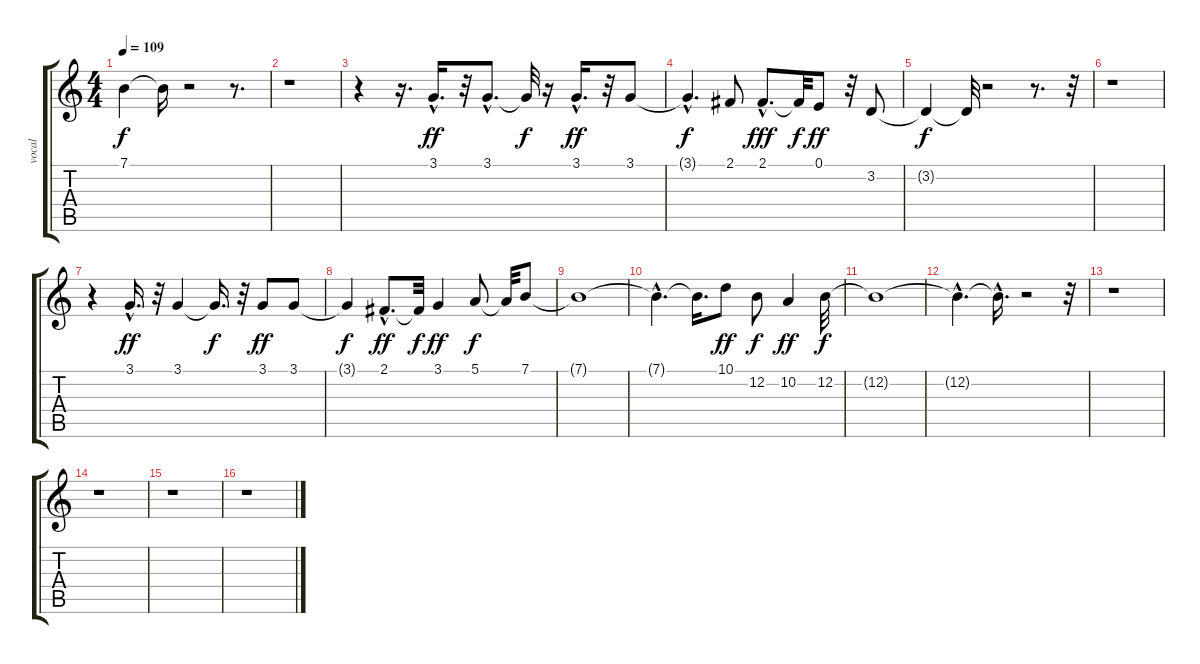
\track ("vocal" "vocal") {instrument flute}
\staff {score tabs}
\tuning (E4 B3 G3 D3 A2 E2) {hide}
\ts (4 4)
\tempo 109
\clef g2
\ks c
7.1{t}.4{dy f} 7.1{t}.16 r.2 r.8{d} |
r.1 |
r.4 r.16{d} 3.1{hac}.16{d dy ff} r.32 3.1{hac}.8{d} 3.1{t}.32{dy f} r.16 3.1{hac}.16{d dy ff} r.32 3.1.8 |
3.1{hac t}.4{d dy f} 2.1.8 2.1{hac}.8{d dy fff} 2.1{t}.32{dy f} 0.1.8{dy ff} r.32 3.2.8 |
3.2{t}.4{dy f} 3.2{t}.32 r.2 r.8{d} r.32 |
r.1 |
r.4 3.1{hac}.16{d dy ff} r.32 3.1.4 3.1{t}.16{d dy f} r.32 3.1.8{dy ff} 3.1.8 |
3.1{t}.4{dy f} 2.1{hac}.8{d dy ff} 2.1{t}.32{dy f} 3.1.4{dy ff} 5.1.8{dy f} 5.1{t}.32 7.1.8 |
7.1{t}.1 |
7.1{hac t}.4{d} 7.1{t}.16{d} 10.1.8{dy ff} 12.2.8{dy f} 10.2.4{dy ff} 12.2.32{dy f} |
12.2{t}.1 |
12.2{hac t}.4{d} 12.2{hac t}.16{d} r.2 r.32 |
r.1 |
r.1 |
r.1 |
r.1
